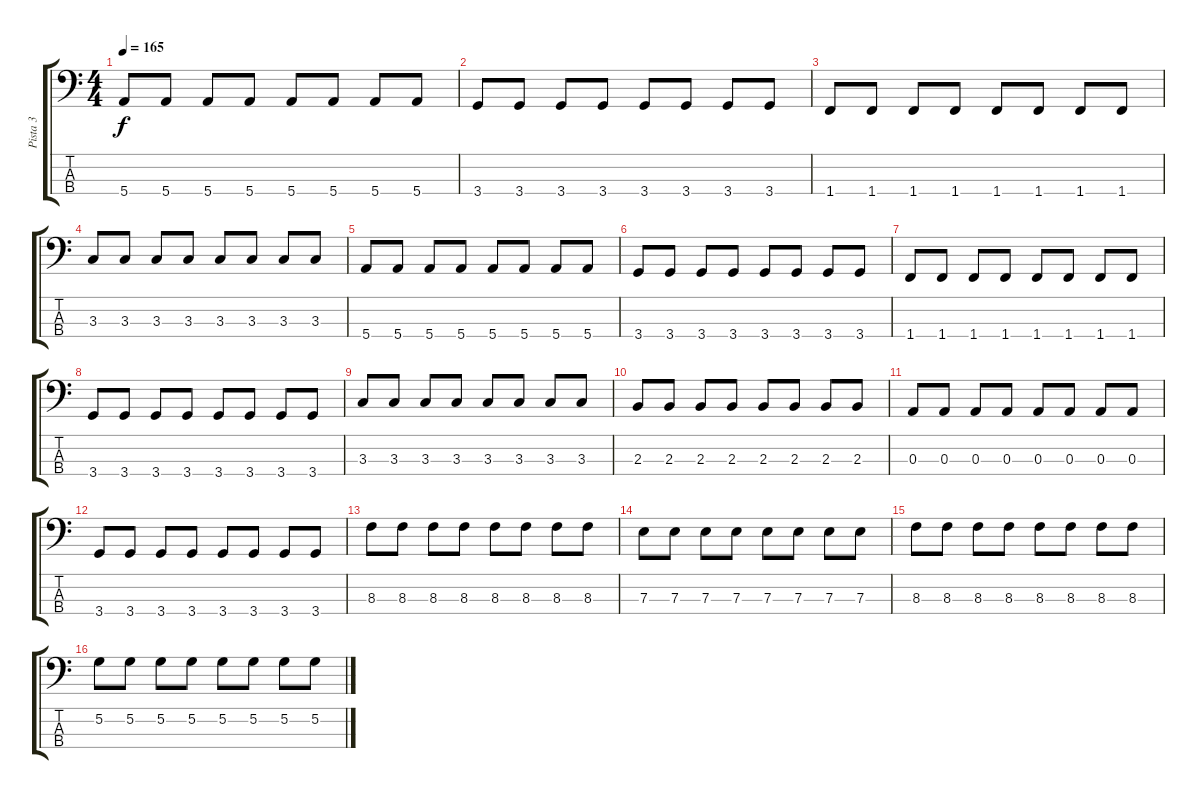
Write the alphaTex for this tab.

\track ("Pista 3" "Pista 3") {instrument electricbassfinger}
\staff {score tabs}
\tuning (G2 D2 A1 E1) {hide}
\ts (4 4)
\tempo 165
\clef f4
\ks c
5.4.8{dy f} 5.4.8 5.4.8 5.4.8 5.4.8 5.4.8 5.4.8 5.4.8 |
3.4.8 3.4.8 3.4.8 3.4.8 3.4.8 3.4.8 3.4.8 3.4.8 |
1.4.8 1.4.8 1.4.8 1.4.8 1.4.8 1.4.8 1.4.8 1.4.8 |
3.3.8 3.3.8 3.3.8 3.3.8 3.3.8 3.3.8 3.3.8 3.3.8 |
5.4.8 5.4.8 5.4.8 5.4.8 5.4.8 5.4.8 5.4.8 5.4.8 |
3.4.8 3.4.8 3.4.8 3.4.8 3.4.8 3.4.8 3.4.8 3.4.8 |
1.4.8 1.4.8 1.4.8 1.4.8 1.4.8 1.4.8 1.4.8 1.4.8 |
3.4.8 3.4.8 3.4.8 3.4.8 3.4.8 3.4.8 3.4.8 3.4.8 |
3.3.8 3.3.8 3.3.8 3.3.8 3.3.8 3.3.8 3.3.8 3.3.8 |
2.3.8 2.3.8 2.3.8 2.3.8 2.3.8 2.3.8 2.3.8 2.3.8 |
0.3.8 0.3.8 0.3.8 0.3.8 0.3.8 0.3.8 0.3.8 0.3.8 |
3.4.8 3.4.8 3.4.8 3.4.8 3.4.8 3.4.8 3.4.8 3.4.8 |
8.3.8 8.3.8 8.3.8 8.3.8 8.3.8 8.3.8 8.3.8 8.3.8 |
7.3.8 7.3.8 7.3.8 7.3.8 7.3.8 7.3.8 7.3.8 7.3.8 |
8.3.8 8.3.8 8.3.8 8.3.8 8.3.8 8.3.8 8.3.8 8.3.8 |
5.2.8 5.2.8 5.2.8 5.2.8 5.2.8 5.2.8 5.2.8 5.2.8
